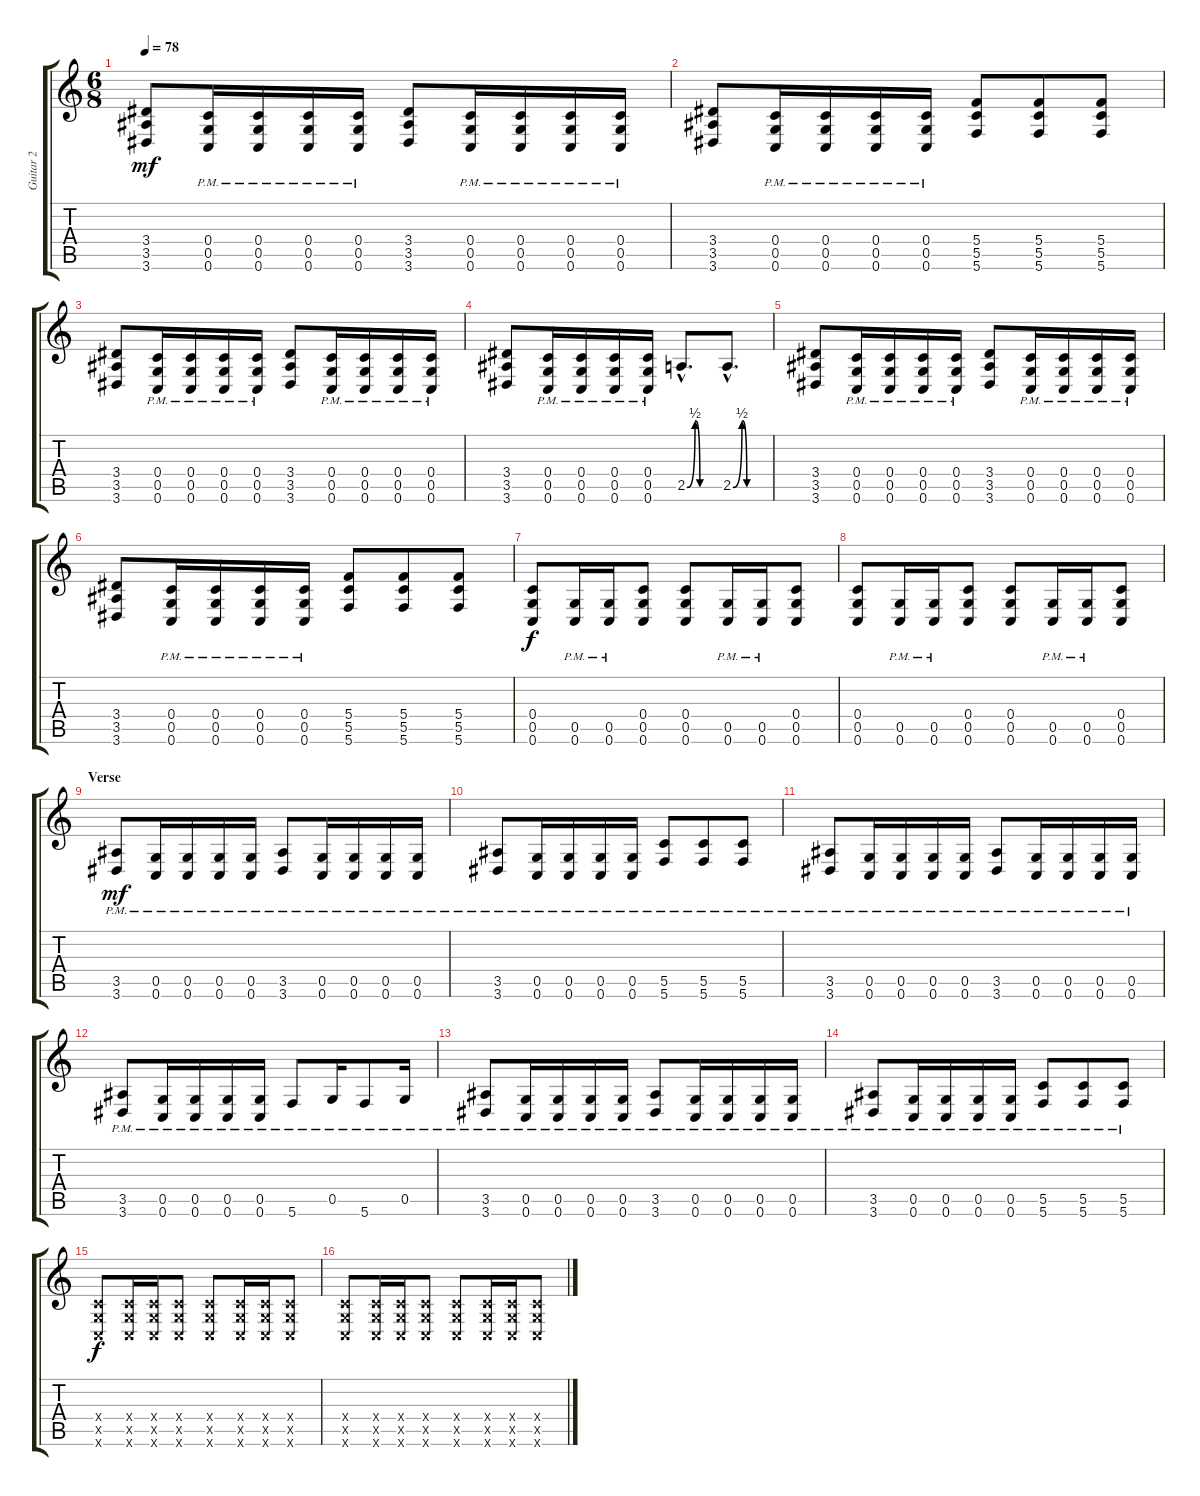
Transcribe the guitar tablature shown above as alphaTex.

\track ("Guitar 2" "Guitar 2") {instrument overdrivenguitar}
\staff {score tabs}
\tuning (D4 A3 F3 C3 G2 C2) {hide}
\ts (6 8)
\tempo 78
\clef g2
\ks c
(3.4 3.5 3.6).8{dy mf} (0.4{pm} 0.5{pm} 0.6{pm}).16 (0.4{pm} 0.5{pm} 0.6{pm}).16 (0.4{pm} 0.5{pm} 0.6{pm}).16 (0.4{pm} 0.5{pm} 0.6{pm}).16 (3.4 3.5 3.6).8 (0.4{pm} 0.5{pm} 0.6{pm}).16 (0.4{pm} 0.5{pm} 0.6{pm}).16 (0.4{pm} 0.5{pm} 0.6{pm}).16 (0.4{pm} 0.5{pm} 0.6{pm}).16 |
(3.4 3.5 3.6).8 (0.4{pm} 0.5{pm} 0.6{pm}).16 (0.4{pm} 0.5{pm} 0.6{pm}).16 (0.4{pm} 0.5{pm} 0.6{pm}).16 (0.4{pm} 0.5{pm} 0.6{pm}).16 (5.4 5.5 5.6).8 (5.4 5.5 5.6).8 (5.4 5.5 5.6).8 |
(3.4 3.5 3.6).8 (0.4{pm} 0.5{pm} 0.6{pm}).16 (0.4{pm} 0.5{pm} 0.6{pm}).16 (0.4{pm} 0.5{pm} 0.6{pm}).16 (0.4{pm} 0.5{pm} 0.6{pm}).16 (3.4 3.5 3.6).8 (0.4{pm} 0.5{pm} 0.6{pm}).16 (0.4{pm} 0.5{pm} 0.6{pm}).16 (0.4{pm} 0.5{pm} 0.6{pm}).16 (0.4{pm} 0.5{pm} 0.6{pm}).16 |
(3.4 3.5 3.6).8 (0.4{pm} 0.5{pm} 0.6{pm}).16 (0.4{pm} 0.5{pm} 0.6{pm}).16 (0.4{pm} 0.5{pm} 0.6{pm}).16 (0.4{pm} 0.5{pm} 0.6{pm}).16 2.5{be (custom 0 0 15 2 24 0 45 0 60 0) hac}.8{d} 2.5{be (custom 0 0 15 2 23 0 45 0 60 0) hac}.8{d} |
(3.4 3.5 3.6).8 (0.4{pm} 0.5{pm} 0.6{pm}).16 (0.4{pm} 0.5{pm} 0.6{pm}).16 (0.4{pm} 0.5{pm} 0.6{pm}).16 (0.4{pm} 0.5{pm} 0.6{pm}).16 (3.4 3.5 3.6).8 (0.4{pm} 0.5{pm} 0.6{pm}).16 (0.4{pm} 0.5{pm} 0.6{pm}).16 (0.4{pm} 0.5{pm} 0.6{pm}).16 (0.4{pm} 0.5{pm} 0.6{pm}).16 |
(3.4 3.5 3.6).8 (0.4{pm} 0.5{pm} 0.6{pm}).16 (0.4{pm} 0.5{pm} 0.6{pm}).16 (0.4{pm} 0.5{pm} 0.6{pm}).16 (0.4{pm} 0.5{pm} 0.6{pm}).16 (5.4 5.5 5.6).8 (5.4 5.5 5.6).8 (5.4 5.5 5.6).8 |
(0.4 0.5 0.6).8{dy f} (0.5{pm} 0.6{pm}).16 (0.5{pm} 0.6{pm}).16 (0.4 0.5 0.6).8 (0.4 0.5 0.6).8 (0.5{pm} 0.6{pm}).16 (0.5{pm} 0.6{pm}).16 (0.4 0.5 0.6).8 |
(0.4 0.5 0.6).8 (0.5{pm} 0.6{pm}).16 (0.5{pm} 0.6{pm}).16 (0.4 0.5 0.6).8 (0.4 0.5 0.6).8 (0.5{pm} 0.6{pm}).16 (0.5{pm} 0.6{pm}).16 (0.4 0.5 0.6).8 |
\section ("" "Verse")
(3.5{pm} 3.6{pm}).8{dy mf} (0.5{pm} 0.6{pm}).16 (0.5{pm} 0.6{pm}).16 (0.5{pm} 0.6{pm}).16 (0.5{pm} 0.6{pm}).16 (3.5{pm} 3.6{pm}).8 (0.5{pm} 0.6{pm}).16 (0.5{pm} 0.6{pm}).16 (0.5{pm} 0.6{pm}).16 (0.5{pm} 0.6{pm}).16 |
(3.5{pm} 3.6{pm}).8 (0.5{pm} 0.6{pm}).16 (0.5{pm} 0.6{pm}).16 (0.5{pm} 0.6{pm}).16 (0.5{pm} 0.6{pm}).16 (5.5{pm} 5.6{pm}).8 (5.5{pm} 5.6{pm}).8 (5.5{pm} 5.6{pm}).8 |
(3.5{pm} 3.6{pm}).8 (0.5{pm} 0.6{pm}).16 (0.5{pm} 0.6{pm}).16 (0.5{pm} 0.6{pm}).16 (0.5{pm} 0.6{pm}).16 (3.5{pm} 3.6{pm}).8 (0.5{pm} 0.6{pm}).16 (0.5{pm} 0.6{pm}).16 (0.5{pm} 0.6{pm}).16 (0.5{pm} 0.6{pm}).16 |
(3.5{pm} 3.6{pm}).8 (0.5{pm} 0.6{pm}).16 (0.5{pm} 0.6{pm}).16 (0.5{pm} 0.6{pm}).16 (0.5{pm} 0.6{pm}).16 5.6{pm}.8 0.5{pm}.16 5.6{pm}.8 0.5{pm}.16 |
(3.5{pm} 3.6{pm}).8 (0.5{pm} 0.6{pm}).16 (0.5{pm} 0.6{pm}).16 (0.5{pm} 0.6{pm}).16 (0.5{pm} 0.6{pm}).16 (3.5{pm} 3.6{pm}).8 (0.5{pm} 0.6{pm}).16 (0.5{pm} 0.6{pm}).16 (0.5{pm} 0.6{pm}).16 (0.5{pm} 0.6{pm}).16 |
(3.5{pm} 3.6{pm}).8 (0.5{pm} 0.6{pm}).16 (0.5{pm} 0.6{pm}).16 (0.5{pm} 0.6{pm}).16 (0.5{pm} 0.6{pm}).16 (5.5{pm} 5.6{pm}).8 (5.5{pm} 5.6{pm}).8 (5.5{pm} 5.6{pm}).8 |
(0.4{x} 0.5{x} 0.6{x}).8{dy f} (0.4{x} 0.5{x} 0.6{x}).16 (0.4{x} 0.5{x} 0.6{x}).16 (0.4{x} 0.5{x} 0.6{x}).8 (0.4{x} 0.5{x} 0.6{x}).8 (0.4{x} 0.5{x} 0.6{x}).16 (0.4{x} 0.5{x} 0.6{x}).16 (0.4{x} 0.5{x} 0.6{x}).8 |
(0.4{x} 0.5{x} 0.6{x}).8 (0.4{x} 0.5{x} 0.6{x}).16 (0.4{x} 0.5{x} 0.6{x}).16 (0.4{x} 0.5{x} 0.6{x}).8 (0.4{x} 0.5{x} 0.6{x}).8 (0.4{x} 0.5{x} 0.6{x}).16 (0.4{x} 0.5{x} 0.6{x}).16 (0.4{x} 0.5{x} 0.6{x}).8
